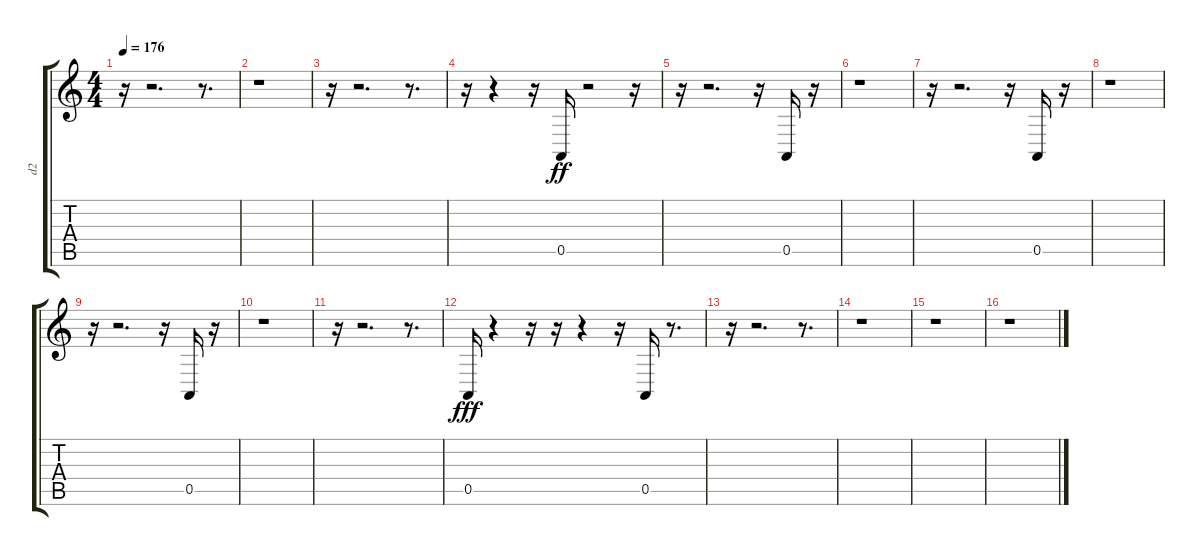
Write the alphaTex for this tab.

\track ("d2" "d2") {instrument synthdrum}
\staff {score tabs}
\tuning (E4 B3 G3 D3 A2 E2) {hide}
\ts (4 4)
\tempo 176
\clef g2
\ks c
r.16{dy ff} r.2{d} r.8{d} |
r.1 |
r.16 r.2{d} r.8{d} |
r.16 r.4 r.16 0.5.16 r.2 r.16 |
r.16 r.2{d} r.16 0.5.16 r.16 |
r.1 |
r.16 r.2{d} r.16 0.5.16 r.16 |
r.1 |
r.16 r.2{d} r.16 0.5.16 r.16 |
r.1 |
r.16 r.2{d} r.8{d} |
0.5.16{dy fff} r.4 r.16 r.16 r.4 r.16 0.5.16 r.8{d} |
r.16 r.2{d} r.8{d} |
r.1 |
r.1 |
r.1
